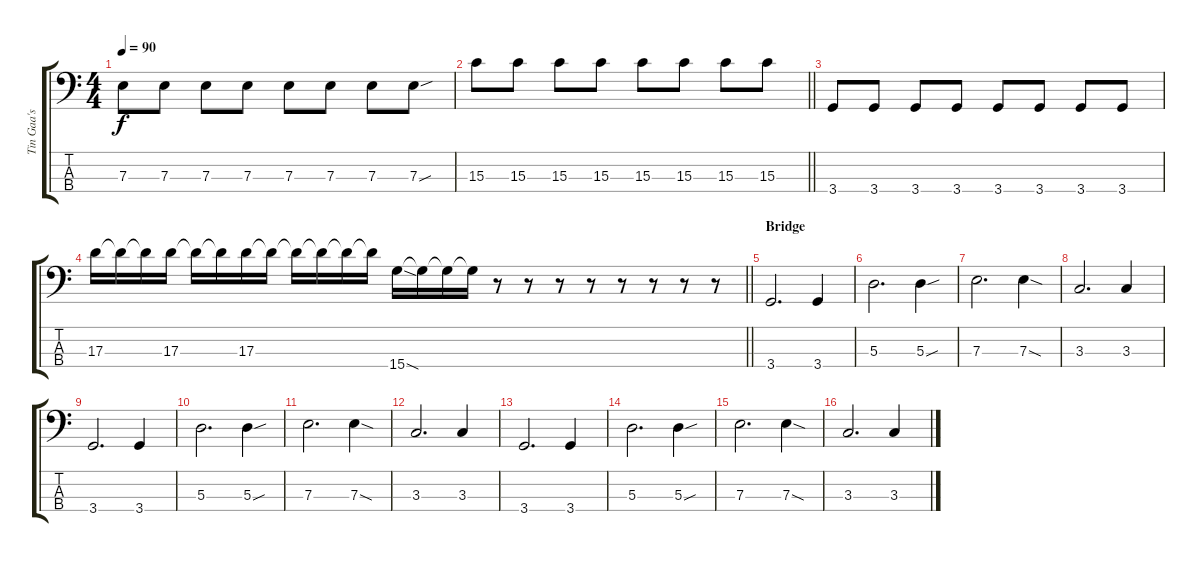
\track ("Tin Gaa's Bass" "Tin Gaa's ") {instrument electricbassfinger}
\staff {score tabs}
\tuning (G2 D2 A1 E1) {hide}
\ts (4 4)
\tempo 90
\clef f4
\ks c
7.3.8{dy f} 7.3.8 7.3.8 7.3.8 7.3.8 7.3.8 7.3.8 7.3{sou}.8 |
\barLineRight lightlight
15.3.8 15.3.8 15.3.8 15.3.8 15.3.8 15.3.8 15.3.8 15.3.8 |
3.4.8 3.4.8 3.4.8 3.4.8 3.4.8 3.4.8 3.4.8 3.4.8 |
\barLineRight lightlight
17.3.16 17.3{t}.16 17.3{t}.16 17.3.16 17.3{t}.16 17.3{t}.16 17.3.16 17.3{t}.16 17.3{t}.16 17.3{t}.16 17.3{t}.16 17.3{t}.16 15.4{sod}.16 15.4{t}.16 15.4{t}.16 15.4{t}.16 r.8 r.8 r.8 r.8 r.8 r.8 r.8 r.8 |
\section ("" "Bridge")
3.4.2{d} 3.4.4 |
5.3.2{d} 5.3{sou}.4 |
7.3.2{d} 7.3{sod}.4 |
3.3.2{d} 3.3.4 |
3.4.2{d} 3.4.4 |
5.3.2{d} 5.3{sou}.4 |
7.3.2{d} 7.3{sod}.4 |
3.3.2{d} 3.3.4 |
3.4.2{d} 3.4.4 |
5.3.2{d} 5.3{sou}.4 |
7.3.2{d} 7.3{sod}.4 |
3.3.2{d} 3.3.4
